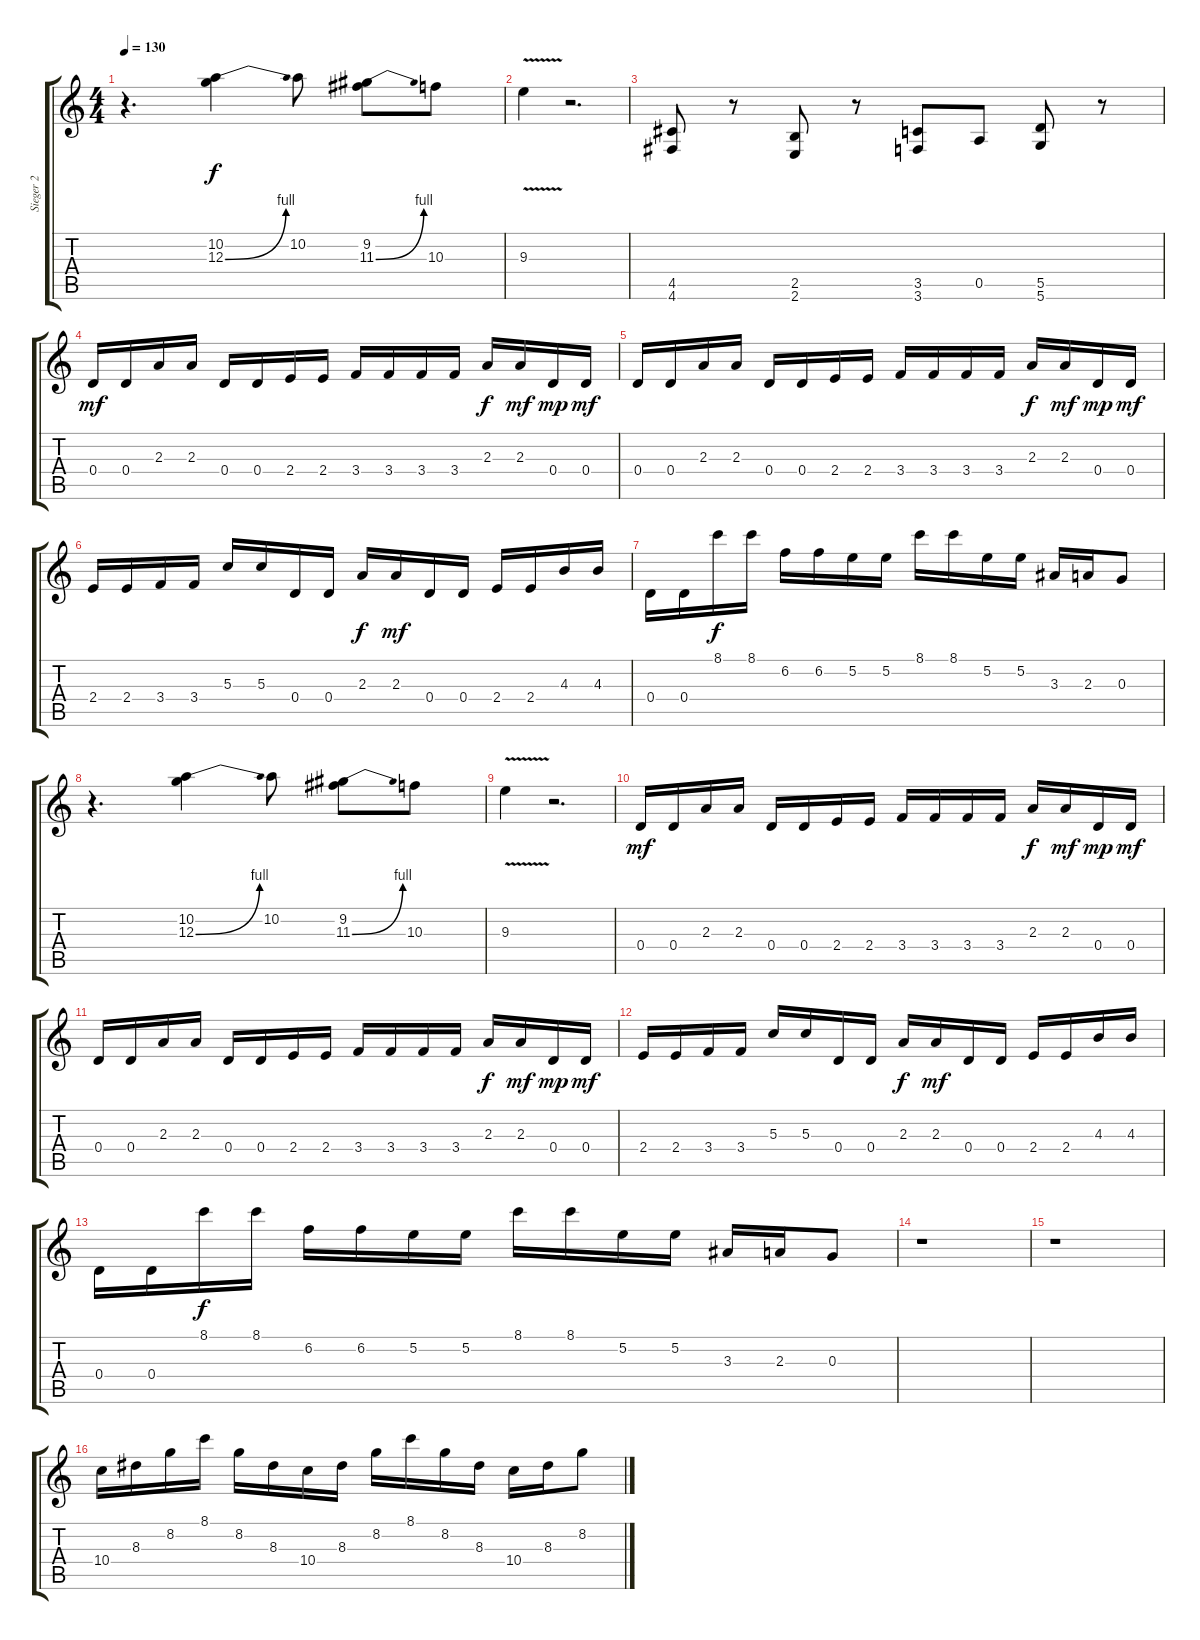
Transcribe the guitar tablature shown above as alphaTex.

\track ("Sieger 2" "Sieger 2") {instrument overdrivenguitar}
\staff {score tabs}
\tuning (E4 B3 G3 D3 A2 D2) {hide}
\ts (4 4)
\tempo 130
\clef g2
\ks c
r.4{d dy f} (10.2 12.3{be (bend 0 0 60 4)}).4 10.2.8 (9.2 11.3{be (bend 0 0 60 4)}).8 10.3.8 |
9.3{v}.4 r.2{d} |
(4.5 4.6).8 r.8 (2.5 2.6).8 r.8 (3.5 3.6).8 0.5.8 (5.5 5.6).8 r.8 |
0.4.16{dy mf} 0.4.16 2.3.16 2.3.16 0.4.16 0.4.16 2.4.16 2.4.16 3.4.16 3.4.16 3.4.16 3.4.16 2.3.16{dy f} 2.3.16{dy mf} 0.4.16{dy mp} 0.4.16{dy mf} |
0.4.16 0.4.16 2.3.16 2.3.16 0.4.16 0.4.16 2.4.16 2.4.16 3.4.16 3.4.16 3.4.16 3.4.16 2.3.16{dy f} 2.3.16{dy mf} 0.4.16{dy mp} 0.4.16{dy mf} |
2.4.16 2.4.16 3.4.16 3.4.16 5.3.16 5.3.16 0.4.16 0.4.16 2.3.16{dy f} 2.3.16{dy mf} 0.4.16 0.4.16 2.4.16 2.4.16 4.3.16 4.3.16 |
0.4.16 0.4.16 8.1.16{dy f} 8.1.16 6.2.16 6.2.16 5.2.16 5.2.16 8.1.16 8.1.16 5.2.16 5.2.16 3.3.16 2.3.16 0.3.8 |
r.4{d} (10.2 12.3{be (bend 0 0 60 4)}).4 10.2.8 (9.2 11.3{be (bend 0 0 60 4)}).8 10.3.8 |
9.3{v}.4 r.2{d} |
0.4.16{dy mf} 0.4.16 2.3.16 2.3.16 0.4.16 0.4.16 2.4.16 2.4.16 3.4.16 3.4.16 3.4.16 3.4.16 2.3.16{dy f} 2.3.16{dy mf} 0.4.16{dy mp} 0.4.16{dy mf} |
0.4.16 0.4.16 2.3.16 2.3.16 0.4.16 0.4.16 2.4.16 2.4.16 3.4.16 3.4.16 3.4.16 3.4.16 2.3.16{dy f} 2.3.16{dy mf} 0.4.16{dy mp} 0.4.16{dy mf} |
2.4.16 2.4.16 3.4.16 3.4.16 5.3.16 5.3.16 0.4.16 0.4.16 2.3.16{dy f} 2.3.16{dy mf} 0.4.16 0.4.16 2.4.16 2.4.16 4.3.16 4.3.16 |
0.4.16 0.4.16 8.1.16{dy f} 8.1.16 6.2.16 6.2.16 5.2.16 5.2.16 8.1.16 8.1.16 5.2.16 5.2.16 3.3.16 2.3.16 0.3.8 |
r.1 |
r.1 |
10.4.16 8.3.16 8.2.16 8.1.16 8.2.16 8.3.16 10.4.16 8.3.16 8.2.16 8.1.16 8.2.16 8.3.16 10.4.16 8.3.16 8.2.8
